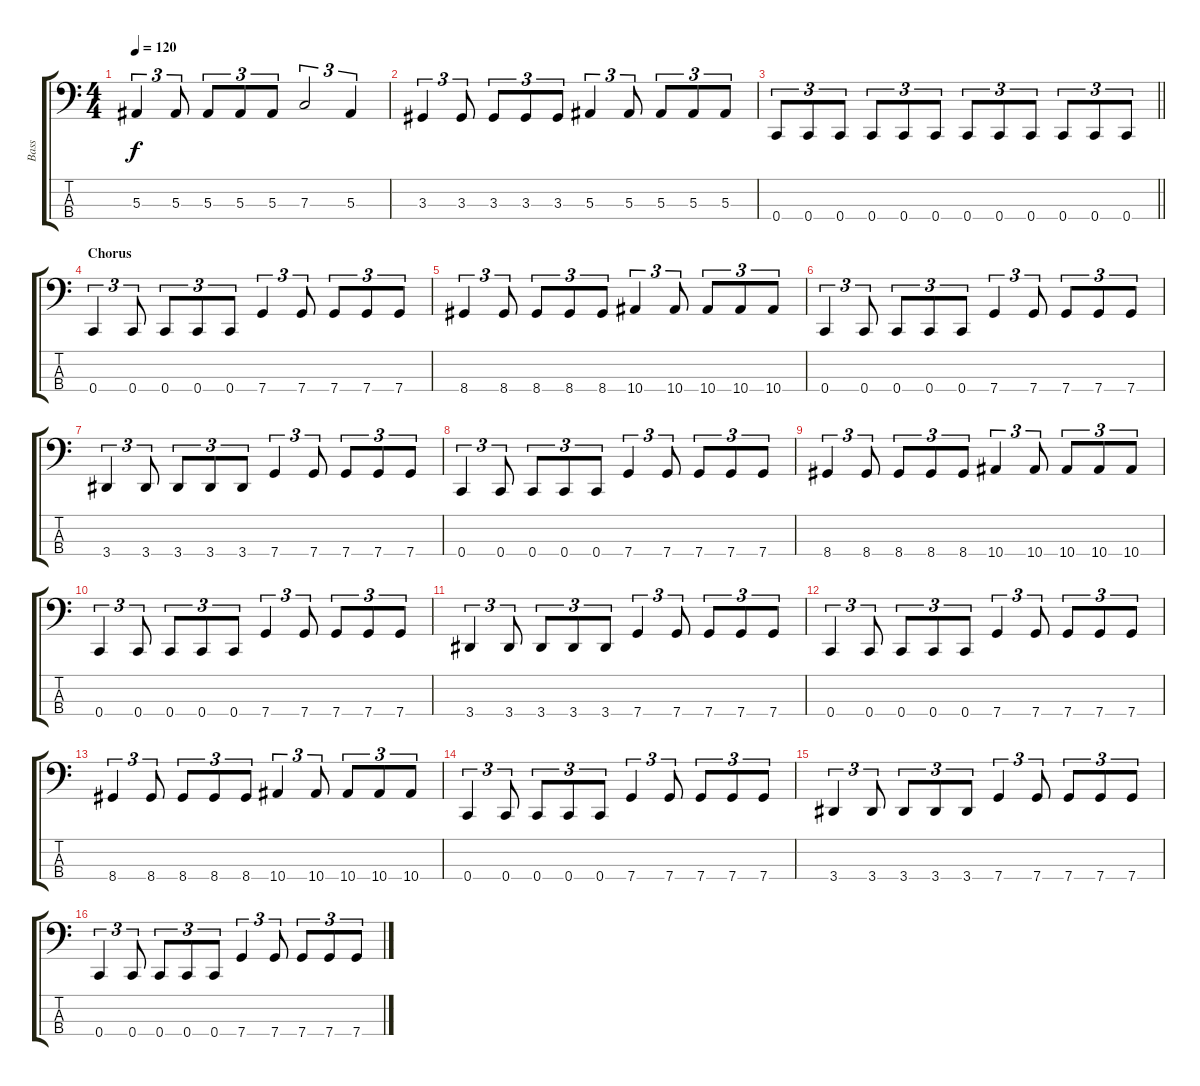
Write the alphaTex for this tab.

\track ("Bass" "Bass") {instrument electricbasspick}
\staff {score tabs}
\tuning (Eb2 Bb1 F1 C1) {hide}
\ts (4 4)
\tempo 120
\clef f4
\ks c
5.3.4{tu (3 2) dy f} 5.3.8{tu (3 2)} 5.3.8{tu (3 2)} 5.3.8{tu (3 2)} 5.3.8{tu (3 2)} 7.3.2{tu (3 2)} 5.3.4{tu (3 2)} |
3.3.4{tu (3 2)} 3.3.8{tu (3 2)} 3.3.8{tu (3 2)} 3.3.8{tu (3 2)} 3.3.8{tu (3 2)} 5.3.4{tu (3 2)} 5.3.8{tu (3 2)} 5.3.8{tu (3 2)} 5.3.8{tu (3 2)} 5.3.8{tu (3 2)} |
\barLineRight lightlight
0.4.8{tu (3 2)} 0.4.8{tu (3 2)} 0.4.8{tu (3 2)} 0.4.8{tu (3 2)} 0.4.8{tu (3 2)} 0.4.8{tu (3 2)} 0.4.8{tu (3 2)} 0.4.8{tu (3 2)} 0.4.8{tu (3 2)} 0.4.8{tu (3 2)} 0.4.8{tu (3 2)} 0.4.8{tu (3 2)} |
\section ("" "Chorus")
0.4.4{tu (3 2)} 0.4.8{tu (3 2)} 0.4.8{tu (3 2)} 0.4.8{tu (3 2)} 0.4.8{tu (3 2)} 7.4.4{tu (3 2)} 7.4.8{tu (3 2)} 7.4.8{tu (3 2)} 7.4.8{tu (3 2)} 7.4.8{tu (3 2)} |
8.4.4{tu (3 2)} 8.4.8{tu (3 2)} 8.4.8{tu (3 2)} 8.4.8{tu (3 2)} 8.4.8{tu (3 2)} 10.4.4{tu (3 2)} 10.4.8{tu (3 2)} 10.4.8{tu (3 2)} 10.4.8{tu (3 2)} 10.4.8{tu (3 2)} |
0.4.4{tu (3 2)} 0.4.8{tu (3 2)} 0.4.8{tu (3 2)} 0.4.8{tu (3 2)} 0.4.8{tu (3 2)} 7.4.4{tu (3 2)} 7.4.8{tu (3 2)} 7.4.8{tu (3 2)} 7.4.8{tu (3 2)} 7.4.8{tu (3 2)} |
3.4.4{tu (3 2)} 3.4.8{tu (3 2)} 3.4.8{tu (3 2)} 3.4.8{tu (3 2)} 3.4.8{tu (3 2)} 7.4.4{tu (3 2)} 7.4.8{tu (3 2)} 7.4.8{tu (3 2)} 7.4.8{tu (3 2)} 7.4.8{tu (3 2)} |
0.4.4{tu (3 2)} 0.4.8{tu (3 2)} 0.4.8{tu (3 2)} 0.4.8{tu (3 2)} 0.4.8{tu (3 2)} 7.4.4{tu (3 2)} 7.4.8{tu (3 2)} 7.4.8{tu (3 2)} 7.4.8{tu (3 2)} 7.4.8{tu (3 2)} |
8.4.4{tu (3 2)} 8.4.8{tu (3 2)} 8.4.8{tu (3 2)} 8.4.8{tu (3 2)} 8.4.8{tu (3 2)} 10.4.4{tu (3 2)} 10.4.8{tu (3 2)} 10.4.8{tu (3 2)} 10.4.8{tu (3 2)} 10.4.8{tu (3 2)} |
0.4.4{tu (3 2)} 0.4.8{tu (3 2)} 0.4.8{tu (3 2)} 0.4.8{tu (3 2)} 0.4.8{tu (3 2)} 7.4.4{tu (3 2)} 7.4.8{tu (3 2)} 7.4.8{tu (3 2)} 7.4.8{tu (3 2)} 7.4.8{tu (3 2)} |
3.4.4{tu (3 2)} 3.4.8{tu (3 2)} 3.4.8{tu (3 2)} 3.4.8{tu (3 2)} 3.4.8{tu (3 2)} 7.4.4{tu (3 2)} 7.4.8{tu (3 2)} 7.4.8{tu (3 2)} 7.4.8{tu (3 2)} 7.4.8{tu (3 2)} |
0.4.4{tu (3 2)} 0.4.8{tu (3 2)} 0.4.8{tu (3 2)} 0.4.8{tu (3 2)} 0.4.8{tu (3 2)} 7.4.4{tu (3 2)} 7.4.8{tu (3 2)} 7.4.8{tu (3 2)} 7.4.8{tu (3 2)} 7.4.8{tu (3 2)} |
8.4.4{tu (3 2)} 8.4.8{tu (3 2)} 8.4.8{tu (3 2)} 8.4.8{tu (3 2)} 8.4.8{tu (3 2)} 10.4.4{tu (3 2)} 10.4.8{tu (3 2)} 10.4.8{tu (3 2)} 10.4.8{tu (3 2)} 10.4.8{tu (3 2)} |
0.4.4{tu (3 2)} 0.4.8{tu (3 2)} 0.4.8{tu (3 2)} 0.4.8{tu (3 2)} 0.4.8{tu (3 2)} 7.4.4{tu (3 2)} 7.4.8{tu (3 2)} 7.4.8{tu (3 2)} 7.4.8{tu (3 2)} 7.4.8{tu (3 2)} |
3.4.4{tu (3 2)} 3.4.8{tu (3 2)} 3.4.8{tu (3 2)} 3.4.8{tu (3 2)} 3.4.8{tu (3 2)} 7.4.4{tu (3 2)} 7.4.8{tu (3 2)} 7.4.8{tu (3 2)} 7.4.8{tu (3 2)} 7.4.8{tu (3 2)} |
0.4.4{tu (3 2)} 0.4.8{tu (3 2)} 0.4.8{tu (3 2)} 0.4.8{tu (3 2)} 0.4.8{tu (3 2)} 7.4.4{tu (3 2)} 7.4.8{tu (3 2)} 7.4.8{tu (3 2)} 7.4.8{tu (3 2)} 7.4.8{tu (3 2)}
